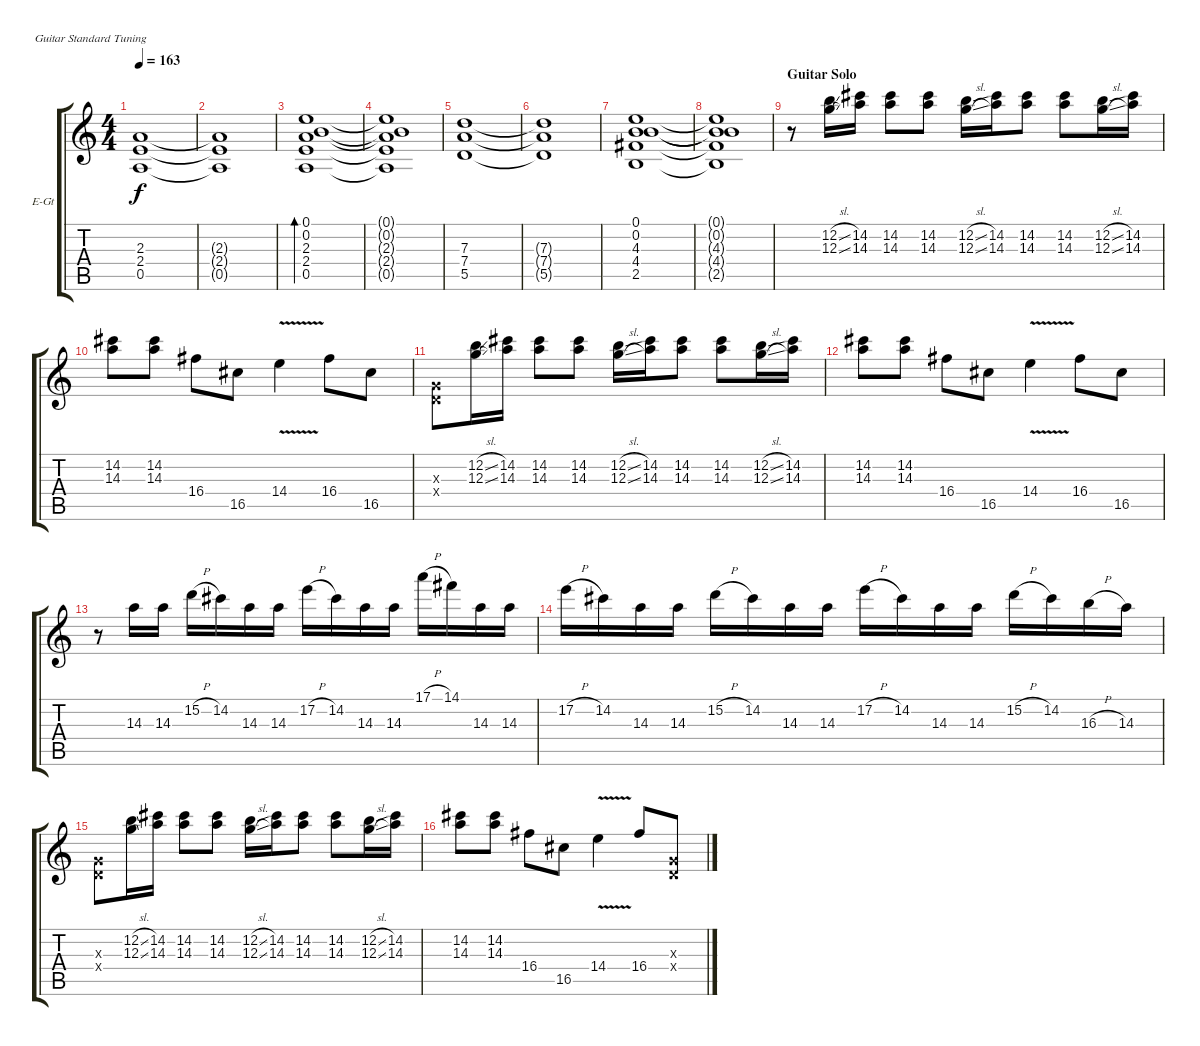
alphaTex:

\bracketExtendMode groupsimilarinstruments
\firstSystemTrackNameOrientation horizontal
\otherSystemsTrackNameOrientation horizontal
\track ("Lead Guitar" "E-Gt") {instrument distortionguitar}
\staff {score tabs}
\tuning (E4 B3 G3 D3 A2 E2)
\ts (4 4)
\tempo 163
\clef g2
\ks c
(2.3 2.4 0.5).1{dy f} |
(2.3{t} 2.4{t} 0.5{t}).1 |
(0.1 0.2 2.3 2.4 0.5).1{bd 60} |
(0.1{t} 0.2{t} 2.3{t} 2.4{t} 0.5{t}).1 |
(7.3 7.4 5.5).1 |
(7.3{t} 7.4{t} 5.5{t}).1 |
(0.1 0.2 4.3 4.4 2.5).1 |
(0.1{t} 0.2{t} 4.3{t} 4.4{t} 2.5{t}).1 |
\section ("" "Guitar Solo")
r.8 (12.2{sl} 12.3{sl}).16 (14.2 14.3).16 (14.2 14.3).8 (14.2 14.3).8 (12.2{sl} 12.3{sl}).16 (14.2 14.3).16 (14.2 14.3).8 (14.2 14.3).8 (12.2{sl} 12.3{sl}).16 (14.2 14.3).16 |
(14.2 14.3).8 (14.2 14.3).8 16.4.8 16.5.8 14.4{v}.4 16.4.8 16.5.8 |
(0.3{x} 0.4{x}).8 (12.2{sl} 12.3{sl}).16 (14.2 14.3).16 (14.2 14.3).8 (14.2 14.3).8 (12.2{sl} 12.3{sl}).16 (14.2 14.3).16 (14.2 14.3).8 (14.2 14.3).8 (12.2{sl} 12.3{sl}).16 (14.2 14.3).16 |
(14.2 14.3).8 (14.2 14.3).8 16.4.8 16.5.8 14.4{v}.4 16.4.8 16.5.8 |
r.8 14.3.16 14.3.16 15.2{h}.16 14.2.16 14.3.16 14.3.16 17.2{h}.16 14.2.16 14.3.16 14.3.16 17.1{h}.16 14.1.16 14.3.16 14.3.16 |
17.2{h}.16 14.2.16 14.3.16 14.3.16 15.2{h}.16 14.2.16 14.3.16 14.3.16 17.2{h}.16 14.2.16 14.3.16 14.3.16 15.2{h}.16 14.2.16 16.3{h}.16 14.3.16 |
(0.3{x} 0.4{x}).8 (12.2{sl} 12.3{sl}).16 (14.2 14.3).16 (14.2 14.3).8 (14.2 14.3).8 (12.2{sl} 12.3{sl}).16 (14.2 14.3).16 (14.2 14.3).8 (14.2 14.3).8 (12.2{sl} 12.3{sl}).16 (14.2 14.3).16 |
(14.2 14.3).8 (14.2 14.3).8 16.4.8 16.5.8 14.4{v}.4 16.4.8 (0.3{x} 0.4{x}).8
